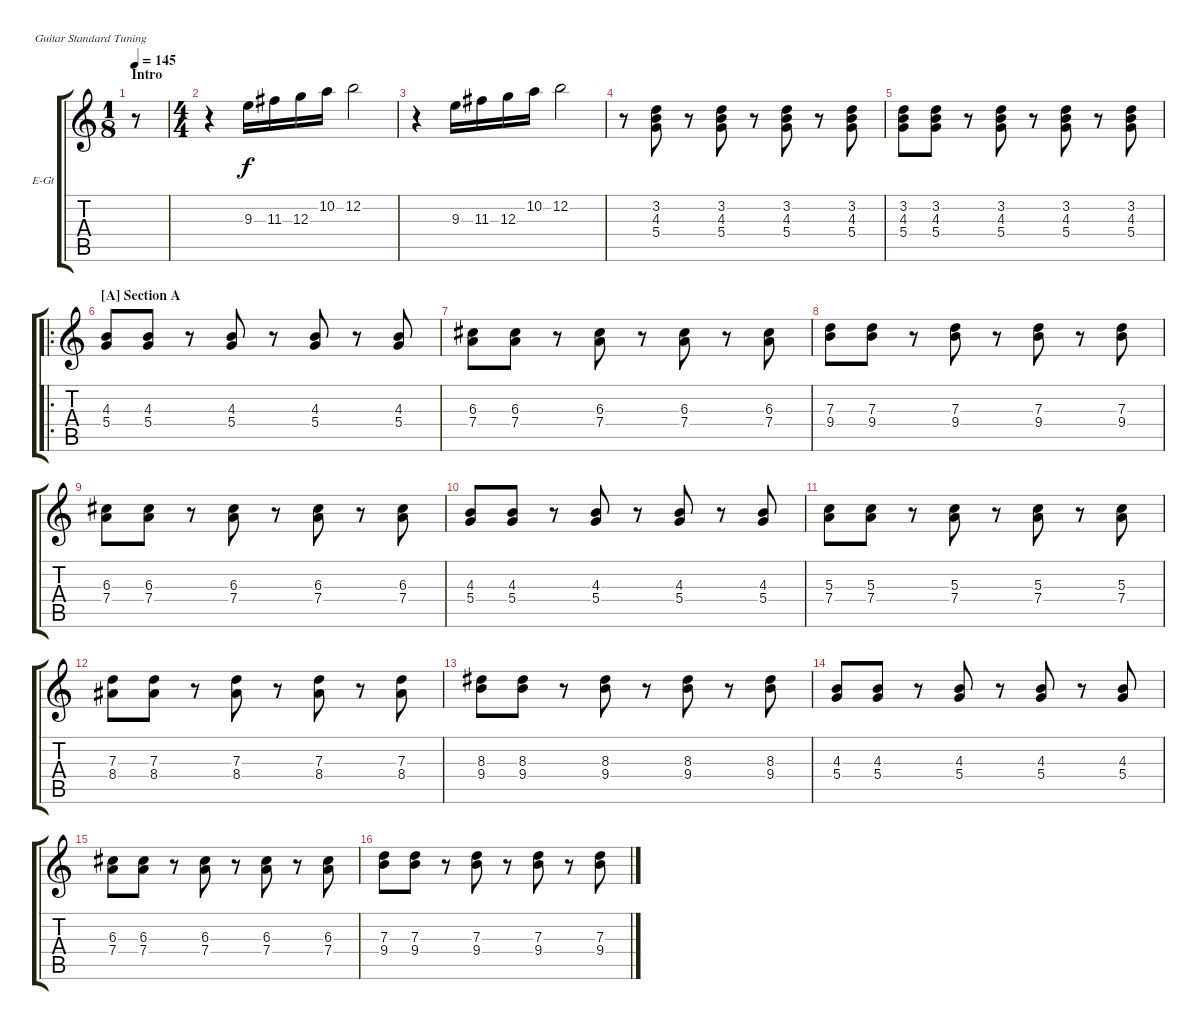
\defaultSystemsLayout 4
\bracketExtendMode groupsimilarinstruments
\firstSystemTrackNameOrientation horizontal
\otherSystemsTrackNameOrientation horizontal
\track ("Cello" "E-Gt") {instrument electricguitarclean}
\staff {score tabs}
\tuning (E4 B3 G3 D3 A2 E2)
\ts (1 8)
\section ("" "Intro")
\tempo 145
\clef g2
\scale
0.39527
\ks c
r.8{dy f instrument electricguitarclean} |
\ts (4 4)
\scale
0.39527 r.4 9.3.16 11.3.16 12.3.16 10.2.16 12.2.2 |
\scale
0.209459 r.4 9.3.16 11.3.16 12.3.16 10.2.16 12.2.2 |
\scale
0.333333 r.8 (5.4 4.3 3.2).8 r.8 (5.4 4.3 3.2).8 r.8 (5.4 4.3 3.2).8 r.8 (5.4 4.3 3.2).8 |
\scale
0.333333 (5.4 4.3 3.2).8 (5.4 4.3 3.2).8 r.8 (5.4 4.3 3.2).8 r.8 (5.4 4.3 3.2).8 r.8 (5.4 4.3 3.2).8 |
\ro
\section ("A" "Section A")
\scale
0.333333 (5.4 4.3).8 (5.4 4.3).8 r.8 (5.4 4.3).8 r.8 (5.4 4.3).8 r.8 (5.4 4.3).8 |
\scale
0.333333 (7.4 6.3).8 (7.4 6.3).8 r.8 (7.4 6.3).8 r.8 (7.4 6.3).8 r.8 (7.4 6.3).8 |
\scale
0.333333 (9.4 7.3).8 (9.4 7.3).8 r.8 (9.4 7.3).8 r.8 (9.4 7.3).8 r.8 (9.4 7.3).8 |
\scale
0.333333 (7.4 6.3).8 (7.4 6.3).8 r.8 (7.4 6.3).8 r.8 (7.4 6.3).8 r.8 (7.4 6.3).8 |
\scale
0.333333 (5.4 4.3).8 (5.4 4.3).8 r.8 (5.4 4.3).8 r.8 (5.4 4.3).8 r.8 (5.4 4.3).8 |
\scale
0.333333 (7.4 5.3).8 (7.4 5.3).8 r.8 (7.4 5.3).8 r.8 (7.4 5.3).8 r.8 (7.4 5.3).8 |
\scale
0.333333 (8.4 7.3).8 (8.4 7.3).8 r.8 (8.4 7.3).8 r.8 (8.4 7.3).8 r.8 (8.4 7.3).8 |
\scale
0.333333 (9.4 8.3).8 (9.4 8.3).8 r.8 (9.4 8.3).8 r.8 (9.4 8.3).8 r.8 (9.4 8.3).8 |
\scale
0.333333 (5.4 4.3).8 (5.4 4.3).8 r.8 (5.4 4.3).8 r.8 (5.4 4.3).8 r.8 (5.4 4.3).8 |
\scale
0.333333 (7.4 6.3).8 (7.4 6.3).8 r.8 (7.4 6.3).8 r.8 (7.4 6.3).8 r.8 (7.4 6.3).8 |
\scale
0.333333 (9.4 7.3).8 (9.4 7.3).8 r.8 (9.4 7.3).8 r.8 (9.4 7.3).8 r.8 (9.4 7.3).8
